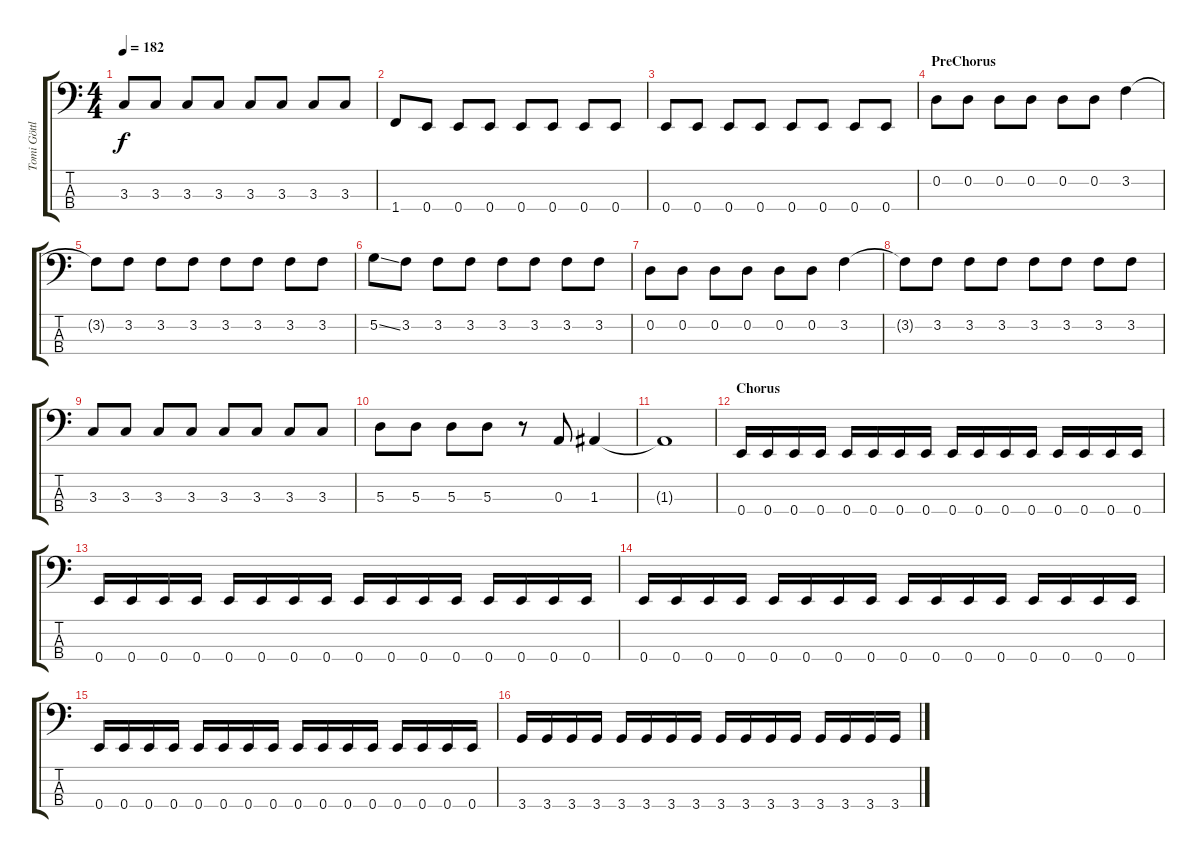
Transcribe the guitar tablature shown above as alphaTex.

\track ("Tomi Göttlich" "Tomi Göttl") {instrument electricbasspick}
\staff {score tabs}
\tuning (G2 D2 A1 E1) {hide}
\ts (4 4)
\tempo 182
\clef f4
\ks c
3.3.8{dy f} 3.3.8 3.3.8 3.3.8 3.3.8 3.3.8 3.3.8 3.3.8 |
1.4.8 0.4.8 0.4.8 0.4.8 0.4.8 0.4.8 0.4.8 0.4.8 |
0.4.8 0.4.8 0.4.8 0.4.8 0.4.8 0.4.8 0.4.8 0.4.8 |
\section ("" "PreChorus")
0.2.8 0.2.8 0.2.8 0.2.8 0.2.8 0.2.8 3.2.4 |
3.2{t}.8 3.2.8 3.2.8 3.2.8 3.2.8 3.2.8 3.2.8 3.2.8 |
5.2{ss}.8 3.2.8 3.2.8 3.2.8 3.2.8 3.2.8 3.2.8 3.2.8 |
0.2.8 0.2.8 0.2.8 0.2.8 0.2.8 0.2.8 3.2.4 |
3.2{t}.8 3.2.8 3.2.8 3.2.8 3.2.8 3.2.8 3.2.8 3.2.8 |
3.3.8 3.3.8 3.3.8 3.3.8 3.3.8 3.3.8 3.3.8 3.3.8 |
5.3.8 5.3.8 5.3.8 5.3.8 r.8 0.3.8 1.3.4 |
1.3{t}.1 |
\section ("" "Chorus")
0.4.16 0.4.16 0.4.16 0.4.16 0.4.16 0.4.16 0.4.16 0.4.16 0.4.16 0.4.16 0.4.16 0.4.16 0.4.16 0.4.16 0.4.16 0.4.16 |
0.4.16 0.4.16 0.4.16 0.4.16 0.4.16 0.4.16 0.4.16 0.4.16 0.4.16 0.4.16 0.4.16 0.4.16 0.4.16 0.4.16 0.4.16 0.4.16 |
0.4.16 0.4.16 0.4.16 0.4.16 0.4.16 0.4.16 0.4.16 0.4.16 0.4.16 0.4.16 0.4.16 0.4.16 0.4.16 0.4.16 0.4.16 0.4.16 |
0.4.16 0.4.16 0.4.16 0.4.16 0.4.16 0.4.16 0.4.16 0.4.16 0.4.16 0.4.16 0.4.16 0.4.16 0.4.16 0.4.16 0.4.16 0.4.16 |
3.4.16 3.4.16 3.4.16 3.4.16 3.4.16 3.4.16 3.4.16 3.4.16 3.4.16 3.4.16 3.4.16 3.4.16 3.4.16 3.4.16 3.4.16 3.4.16
